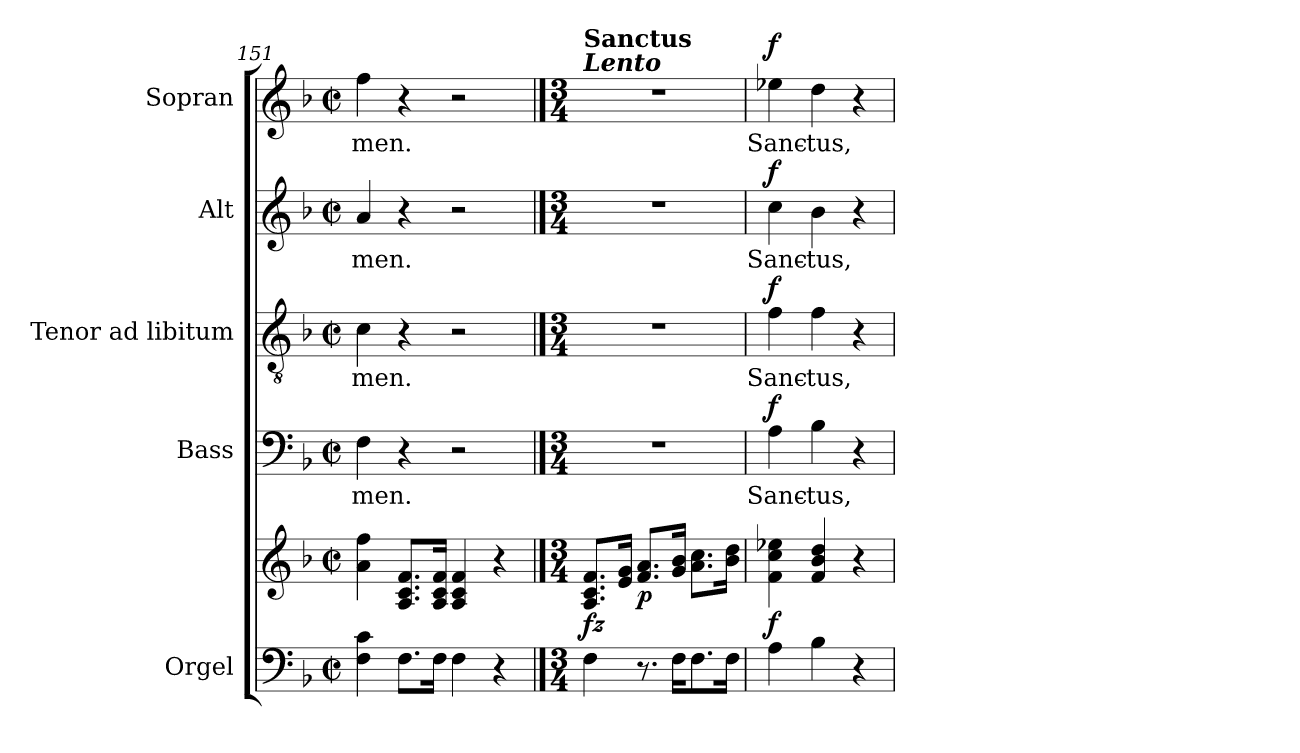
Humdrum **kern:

**kern	**kern	**dynam	**kern	**text	**dynam	**kern	**text	**dynam	**kern	**text	**dynam	**kern	**text	**dynam
*part5	*part5	*part5	*part4	*part4	*part4	*part3	*part3	*part3	*part2	*part2	*part2	*part1	*part1	*part1
*staff6	*staff5	*staff5/6	*staff4	*staff4	*staff4	*staff3	*staff3	*staff3	*staff2	*staff2	*staff2	*staff1	*staff1	*staff1
*I"Orgel	*	*	*I"Bass	*	*	*I"Tenor ad libitum	*	*	*I"Alt	*	*	*I"Sopran	*	*
*I'Org.	*	*	*I'B.	*	*	*I'T.	*	*	*I'A.	*	*	*I'S.	*	*
*clefF4	*clefG2	*	*clefF4	*	*	*clefGv2	*	*	*clefG2	*	*	*clefG2	*	*
*k[b-]	*k[b-]	*	*k[b-]	*	*	*k[b-]	*	*	*k[b-]	*	*	*k[b-]	*	*
*F:	*F:	*	*F:	*	*	*F:	*	*	*F:	*	*	*F:	*	*
*M2/2	*M2/2	*	*M2/2	*	*	*M2/2	*	*	*M2/2	*	*	*M2/2	*	*
*met(c|)	*met(c|)	*	*met(c|)	*	*	*met(c|)	*	*	*met(c|)	*	*	*met(c|)	*	*
=151	=151	=151	=151	=151	=151	=151	=151	=151	=151	=151	=151	=151	=151	=151
!	!	!	!	!LO:LY:b	!	!	!LO:LY:b	!	!	!LO:LY:b	!	!	!LO:LY:b	!
4F\ 4c\	4a\ 4ff\	.	4F\	-men.	.	4c\	-men.	.	4a/	-men.	.	4ff\	-men.	.
8.F\L	8.A/ 8.c/ 8.f/L	.	4r	.	.	4r	.	.	4r	.	.	4r	.	.
16F\Jk	16A/ 16c/ 16f/Jk	.	.	.	.	.	.	.	.	.	.	.	.	.
4F\	4A/ 4c/ 4f/	.	2r	.	.	2r	.	.	2r	.	.	2r	.	.
4r	4r	.	.	.	.	.	.	.	.	.	.	.	.	.
!!LO:LB:g=z
==152	==152	==152	==152	==152	==152	==152	==152	==152	==152	==152	==152	==152	==152	==152
*M3/4	*M3/4	*	*M3/4	*	*	*M3/4	*	*	*M3/4	*	*	*M3/4	*	*
!	!	!	!	!	!	!	!	!	!	!	!	!LO:TX:a:Bi:t=Lento	!	!
!	!	!	!	!	!	!	!	!	!	!	!	!LO:TX:a:B:t=Sanctus	!	!
!	!	!LO:DY:b	!	!	!	!	!	!	!	!	!	!	!	!
4F\	8.A/ 8.c/ 8.f/L	fz	2.r	.	.	2.r	.	.	2.r	.	.	2.r	.	.
.	16e/ 16g/Jk	.	.	.	.	.	.	.	.	.	.	.	.	.
!	!	!LO:DY:b	!	!	!	!	!	!	!	!	!	!	!	!
8.r	8.f/ 8.a/L	p	.	.	.	.	.	.	.	.	.	.	.	.
16F\KL	16g/ 16b-/Jk	.	.	.	.	.	.	.	.	.	.	.	.	.
8.F\	8.a\ 8.cc\L	.	.	.	.	.	.	.	.	.	.	.	.	.
16F\Jk	16b-\ 16dd\Jk	.	.	.	.	.	.	.	.	.	.	.	.	.
=153	=153	=153	=153	=153	=153	=153	=153	=153	=153	=153	=153	=153	=153	=153
!	!	!LO:DY:b	!	!LO:LY:b	!LO:DY:a	!	!LO:LY:b	!LO:DY:a	!	!LO:LY:b	!LO:DY:a	!	!LO:LY:b	!LO:DY:a
4A\	4f\ 4cc\ 4ee-X\	f	4A\	Sanc-	f	4f\	Sanc-	f	4cc\	Sanc-	f	4ee-X\	Sanc-	f
!	!	!	!	!LO:LY:b	!	!	!LO:LY:b	!	!	!LO:LY:b	!	!	!LO:LY:b	!
4B-\	4f/ 4b-/ 4dd/	.	4B-\	-tus,	.	4f\	-tus,	.	4b-\	-tus,	.	4dd\	-tus,	.
4r	4r	.	4r	.	.	4r	.	.	4r	.	.	4r	.	.
=	=	=	=	=	=	=	=	=	=	=	=	=	=	=
*-	*-	*-	*-	*-	*-	*-	*-	*-	*-	*-	*-	*-	*-	*-
